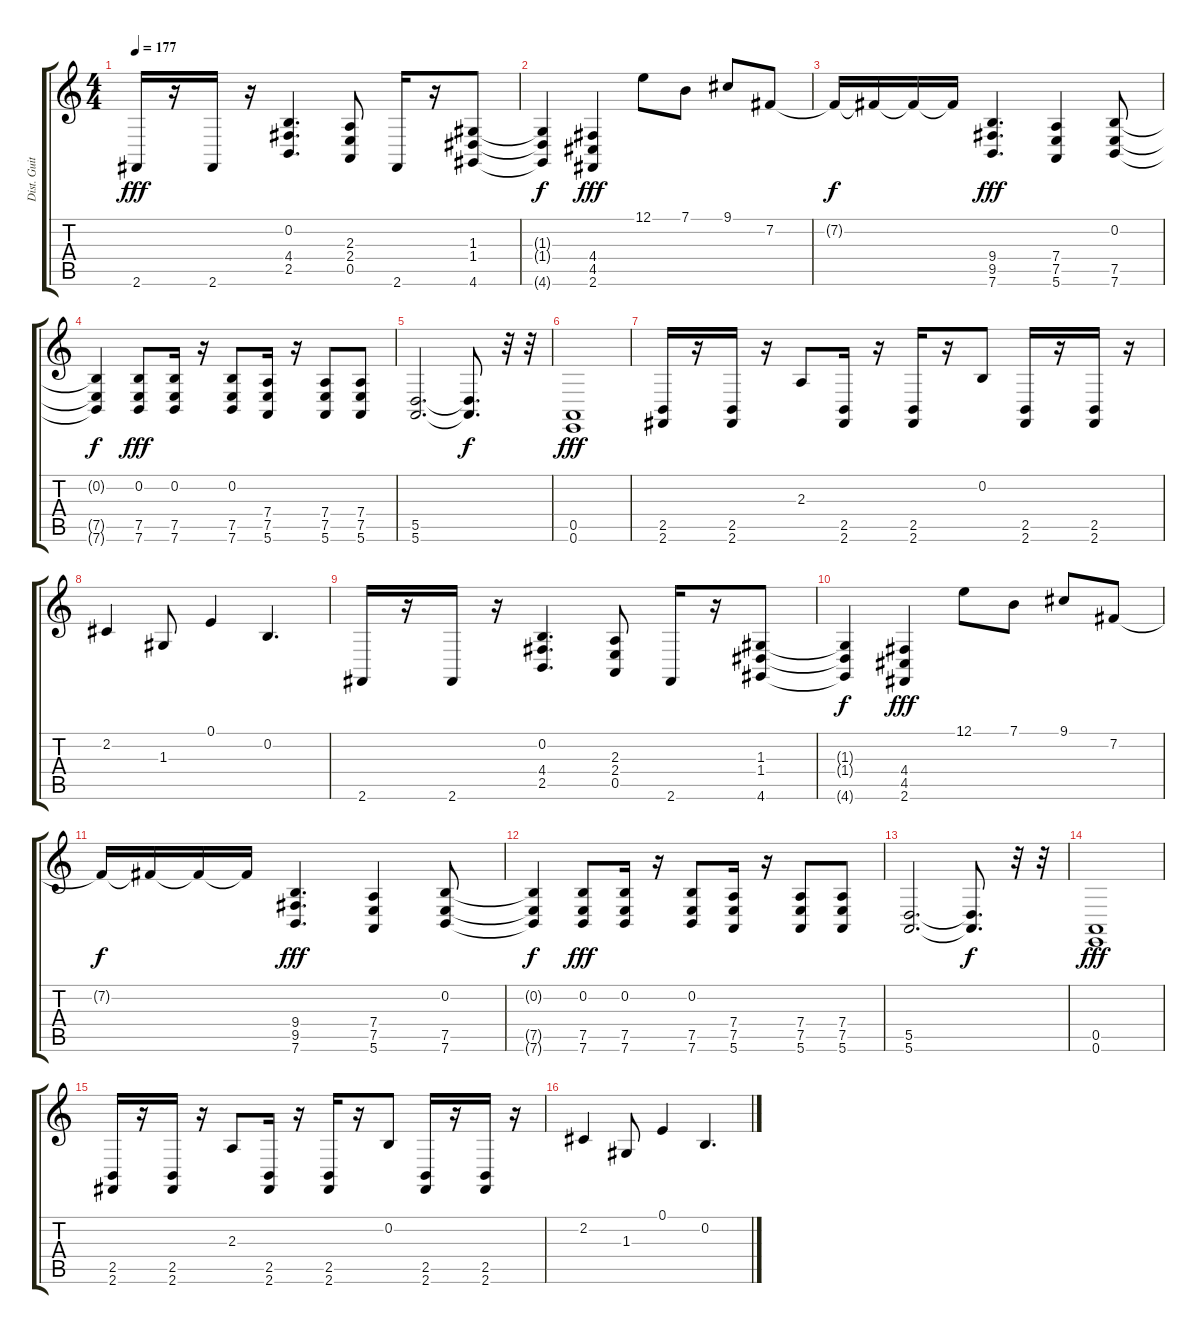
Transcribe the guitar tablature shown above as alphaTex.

\track ("Dist. Guitar 5" "Dist. Guit") {instrument stringensemble1}
\staff {score tabs}
\tuning (E4 B3 G3 D3 A2 E2) {hide}
\ts (4 4)
\tempo 177
\clef g2
\ks c
2.6.16{dy fff} r.16 2.6.16 r.16 (0.2 4.4 2.5).4{d} (2.3 2.4 0.5).8 2.6.16 r.16 (1.3 1.4 4.6).8 |
(1.3{t} 1.4{t} 4.6{t}).4{dy f} (4.4 4.5 2.6).4{dy fff} 12.1.8 7.1.8 9.1.8 7.2.8 |
7.2{t}.16{dy f} 7.2{t}.16 7.2{t}.16 7.2{t}.16 (9.4 9.5 7.6).4{d dy fff} (7.4 7.5 5.6).4 (0.2 7.5 7.6).8 |
(0.2{t} 7.5{t} 7.6{t}).4{dy f} (0.2 7.5 7.6).8{dy fff} (0.2 7.5 7.6).16 r.16 (0.2 7.5 7.6).8 (7.4 7.5 5.6).16 r.16 (7.4 7.5 5.6).8 (7.4 7.5 5.6).8 |
(5.5 5.6).2{d} (5.5{t} 5.6{t}).8{d dy f} r.32 r.32 |
(0.5 0.6).1{dy fff} |
(2.5 2.6).16 r.16 (2.5 2.6).16 r.16 2.3.8 (2.5 2.6).16 r.16 (2.5 2.6).16 r.16 0.2.8 (2.5 2.6).16 r.16 (2.5 2.6).16 r.16 |
2.2.4 1.3.8 0.1.4 0.2.4{d} |
2.6.16 r.16 2.6.16 r.16 (0.2 4.4 2.5).4{d} (2.3 2.4 0.5).8 2.6.16 r.16 (1.3 1.4 4.6).8 |
(1.3{t} 1.4{t} 4.6{t}).4{dy f} (4.4 4.5 2.6).4{dy fff} 12.1.8 7.1.8 9.1.8 7.2.8 |
7.2{t}.16{dy f} 7.2{t}.16 7.2{t}.16 7.2{t}.16 (9.4 9.5 7.6).4{d dy fff} (7.4 7.5 5.6).4 (0.2 7.5 7.6).8 |
(0.2{t} 7.5{t} 7.6{t}).4{dy f} (0.2 7.5 7.6).8{dy fff} (0.2 7.5 7.6).16 r.16 (0.2 7.5 7.6).8 (7.4 7.5 5.6).16 r.16 (7.4 7.5 5.6).8 (7.4 7.5 5.6).8 |
(5.5 5.6).2{d} (5.5{t} 5.6{t}).8{d dy f} r.32 r.32 |
(0.5 0.6).1{dy fff} |
(2.5 2.6).16 r.16 (2.5 2.6).16 r.16 2.3.8 (2.5 2.6).16 r.16 (2.5 2.6).16 r.16 0.2.8 (2.5 2.6).16 r.16 (2.5 2.6).16 r.16 |
2.2.4 1.3.8 0.1.4 0.2.4{d}
